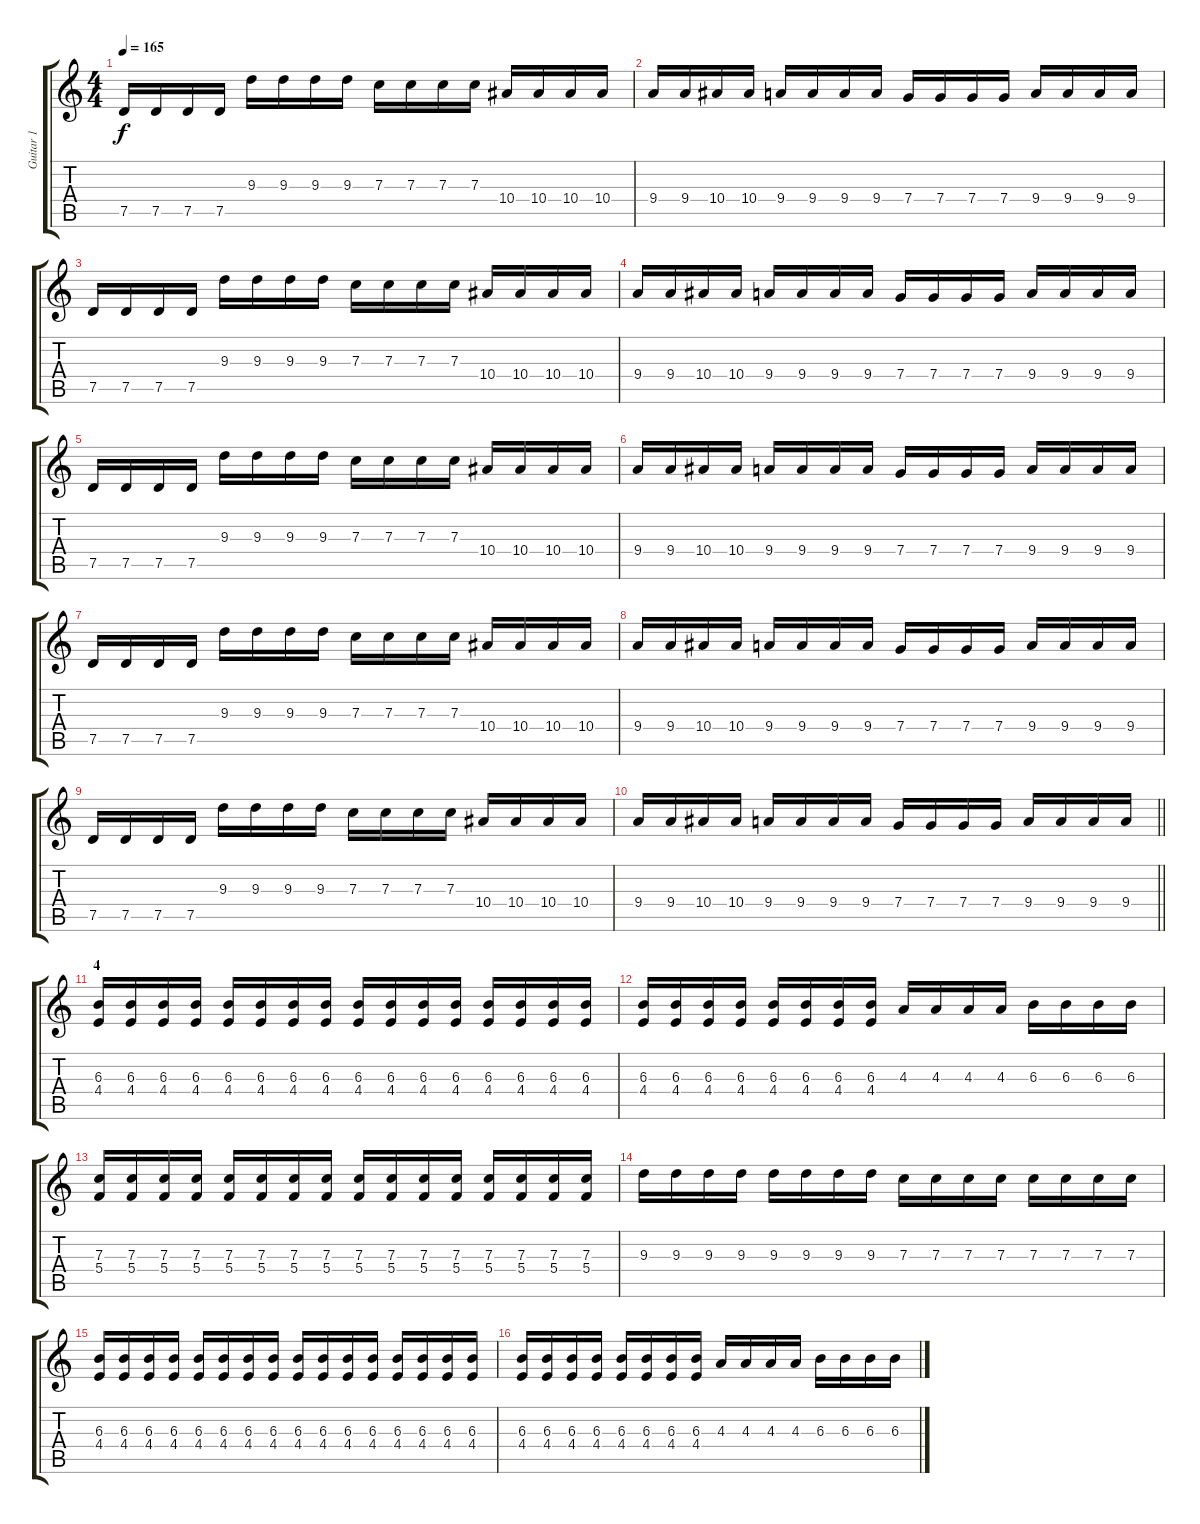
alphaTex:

\track ("Guitar 1" "Guitar 1") {instrument distortionguitar}
\staff {score tabs}
\tuning (D4 A3 F3 C3 G2 C2) {hide}
\ts (4 4)
\tempo 165
\clef g2
\ks c
7.5.16{dy f} 7.5.16 7.5.16 7.5.16 9.3.16 9.3.16 9.3.16 9.3.16 7.3.16 7.3.16 7.3.16 7.3.16 10.4.16 10.4.16 10.4.16 10.4.16 |
9.4.16 9.4.16 10.4.16 10.4.16 9.4.16 9.4.16 9.4.16 9.4.16 7.4.16 7.4.16 7.4.16 7.4.16 9.4.16 9.4.16 9.4.16 9.4.16 |
7.5.16 7.5.16 7.5.16 7.5.16 9.3.16 9.3.16 9.3.16 9.3.16 7.3.16 7.3.16 7.3.16 7.3.16 10.4.16 10.4.16 10.4.16 10.4.16 |
9.4.16 9.4.16 10.4.16 10.4.16 9.4.16 9.4.16 9.4.16 9.4.16 7.4.16 7.4.16 7.4.16 7.4.16 9.4.16 9.4.16 9.4.16 9.4.16 |
7.5.16 7.5.16 7.5.16 7.5.16 9.3.16 9.3.16 9.3.16 9.3.16 7.3.16 7.3.16 7.3.16 7.3.16 10.4.16 10.4.16 10.4.16 10.4.16 |
9.4.16 9.4.16 10.4.16 10.4.16 9.4.16 9.4.16 9.4.16 9.4.16 7.4.16 7.4.16 7.4.16 7.4.16 9.4.16 9.4.16 9.4.16 9.4.16 |
7.5.16 7.5.16 7.5.16 7.5.16 9.3.16 9.3.16 9.3.16 9.3.16 7.3.16 7.3.16 7.3.16 7.3.16 10.4.16 10.4.16 10.4.16 10.4.16 |
9.4.16 9.4.16 10.4.16 10.4.16 9.4.16 9.4.16 9.4.16 9.4.16 7.4.16 7.4.16 7.4.16 7.4.16 9.4.16 9.4.16 9.4.16 9.4.16 |
7.5.16 7.5.16 7.5.16 7.5.16 9.3.16 9.3.16 9.3.16 9.3.16 7.3.16 7.3.16 7.3.16 7.3.16 10.4.16 10.4.16 10.4.16 10.4.16 |
\barLineRight lightlight
9.4.16 9.4.16 10.4.16 10.4.16 9.4.16 9.4.16 9.4.16 9.4.16 7.4.16 7.4.16 7.4.16 7.4.16 9.4.16 9.4.16 9.4.16 9.4.16 |
\section ("" "4")
(6.3 4.4).16 (6.3 4.4).16 (6.3 4.4).16 (6.3 4.4).16 (6.3 4.4).16 (6.3 4.4).16 (6.3 4.4).16 (6.3 4.4).16 (6.3 4.4).16 (6.3 4.4).16 (6.3 4.4).16 (6.3 4.4).16 (6.3 4.4).16 (6.3 4.4).16 (6.3 4.4).16 (6.3 4.4).16 |
(6.3 4.4).16 (6.3 4.4).16 (6.3 4.4).16 (6.3 4.4).16 (6.3 4.4).16 (6.3 4.4).16 (6.3 4.4).16 (6.3 4.4).16 4.3.16 4.3.16 4.3.16 4.3.16 6.3.16 6.3.16 6.3.16 6.3.16 |
(7.3 5.4).16 (7.3 5.4).16 (7.3 5.4).16 (7.3 5.4).16 (7.3 5.4).16 (7.3 5.4).16 (7.3 5.4).16 (7.3 5.4).16 (7.3 5.4).16 (7.3 5.4).16 (7.3 5.4).16 (7.3 5.4).16 (7.3 5.4).16 (7.3 5.4).16 (7.3 5.4).16 (7.3 5.4).16 |
9.3.16 9.3.16 9.3.16 9.3.16 9.3.16 9.3.16 9.3.16 9.3.16 7.3.16 7.3.16 7.3.16 7.3.16 7.3.16 7.3.16 7.3.16 7.3.16 |
(6.3 4.4).16 (6.3 4.4).16 (6.3 4.4).16 (6.3 4.4).16 (6.3 4.4).16 (6.3 4.4).16 (6.3 4.4).16 (6.3 4.4).16 (6.3 4.4).16 (6.3 4.4).16 (6.3 4.4).16 (6.3 4.4).16 (6.3 4.4).16 (6.3 4.4).16 (6.3 4.4).16 (6.3 4.4).16 |
(6.3 4.4).16 (6.3 4.4).16 (6.3 4.4).16 (6.3 4.4).16 (6.3 4.4).16 (6.3 4.4).16 (6.3 4.4).16 (6.3 4.4).16 4.3.16 4.3.16 4.3.16 4.3.16 6.3.16 6.3.16 6.3.16 6.3.16
